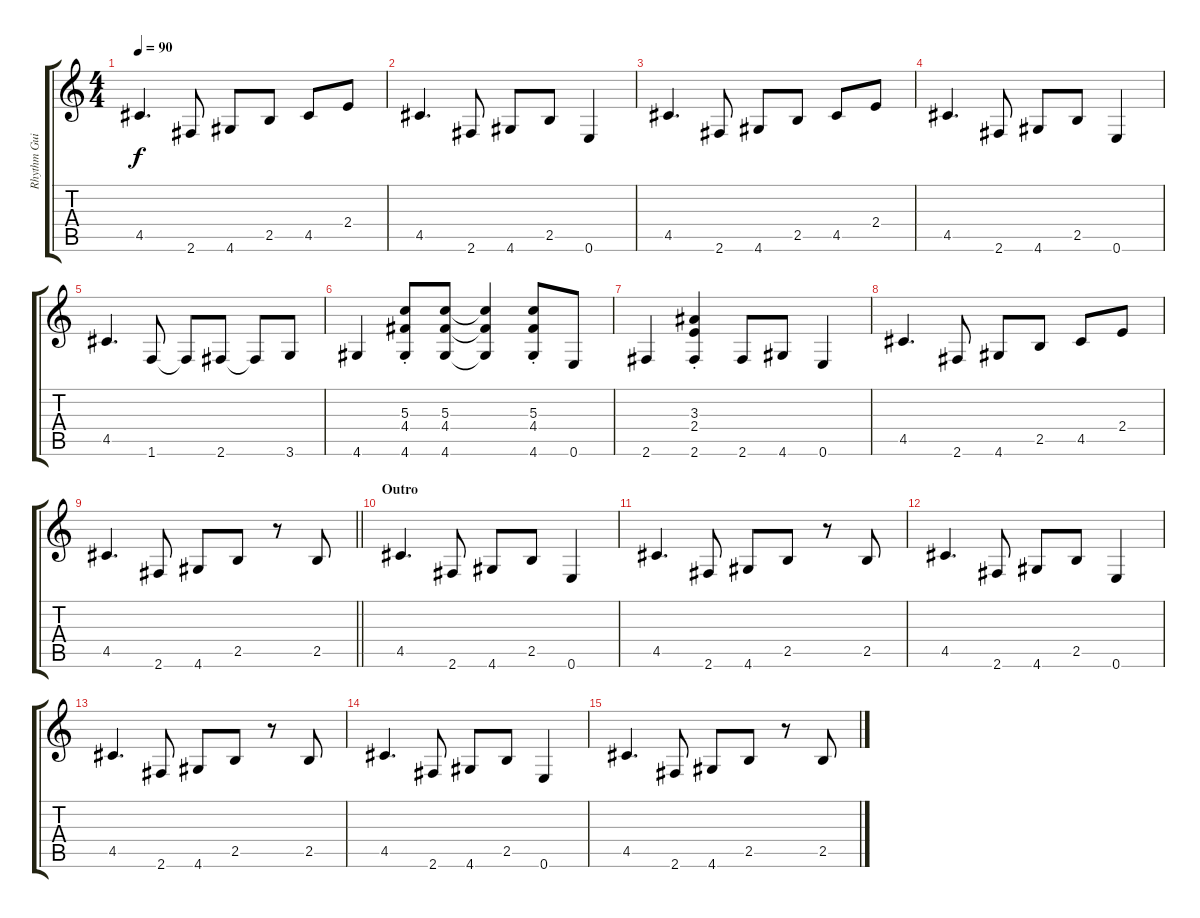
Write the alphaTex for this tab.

\track ("Rhythm Guitar" "Rhythm Gui") {instrument electricguitarjazz}
\staff {score tabs}
\tuning (E4 B3 G3 D3 A2 E2) {hide}
\ts (4 4)
\tempo 90
\clef g2
\ks c
4.5.4{d dy f} 2.6.8 4.6.8 2.5.8 4.5.8 2.4.8 |
4.5.4{d} 2.6.8 4.6.8 2.5.8 0.6.4 |
4.5.4{d} 2.6.8 4.6.8 2.5.8 4.5.8 2.4.8 |
4.5.4{d} 2.6.8 4.6.8 2.5.8 0.6.4 |
4.5.4{d} 1.6.8 1.6{t}.8 2.6.8 2.6{t}.8 3.6.8 |
4.6.4 (5.3{st} 4.4{st} 4.6{st}).8 (5.3 4.4 4.6).8 (5.3{t} 4.4{t} 4.6{t}).4 (5.3{st} 4.4{st} 4.6{st}).8 0.6.8 |
2.6.4 (3.3{st} 2.4{st} 2.6{st}).4 2.6.8 4.6.8 0.6.4 |
4.5.4{d} 2.6.8 4.6.8 2.5.8 4.5.8 2.4.8 |
\barLineRight lightlight
4.5.4{d} 2.6.8 4.6.8 2.5.8 r.8 2.5.8 |
\section ("" "Outro")
4.5.4{d} 2.6.8 4.6.8 2.5.8 0.6.4 |
4.5.4{d} 2.6.8 4.6.8 2.5.8 r.8 2.5.8 |
4.5.4{d} 2.6.8 4.6.8 2.5.8 0.6.4 |
4.5.4{d} 2.6.8 4.6.8 2.5.8 r.8 2.5.8 |
4.5.4{d} 2.6.8 4.6.8 2.5.8 0.6.4 |
4.5.4{d} 2.6.8 4.6.8 2.5.8 r.8 2.5.8
